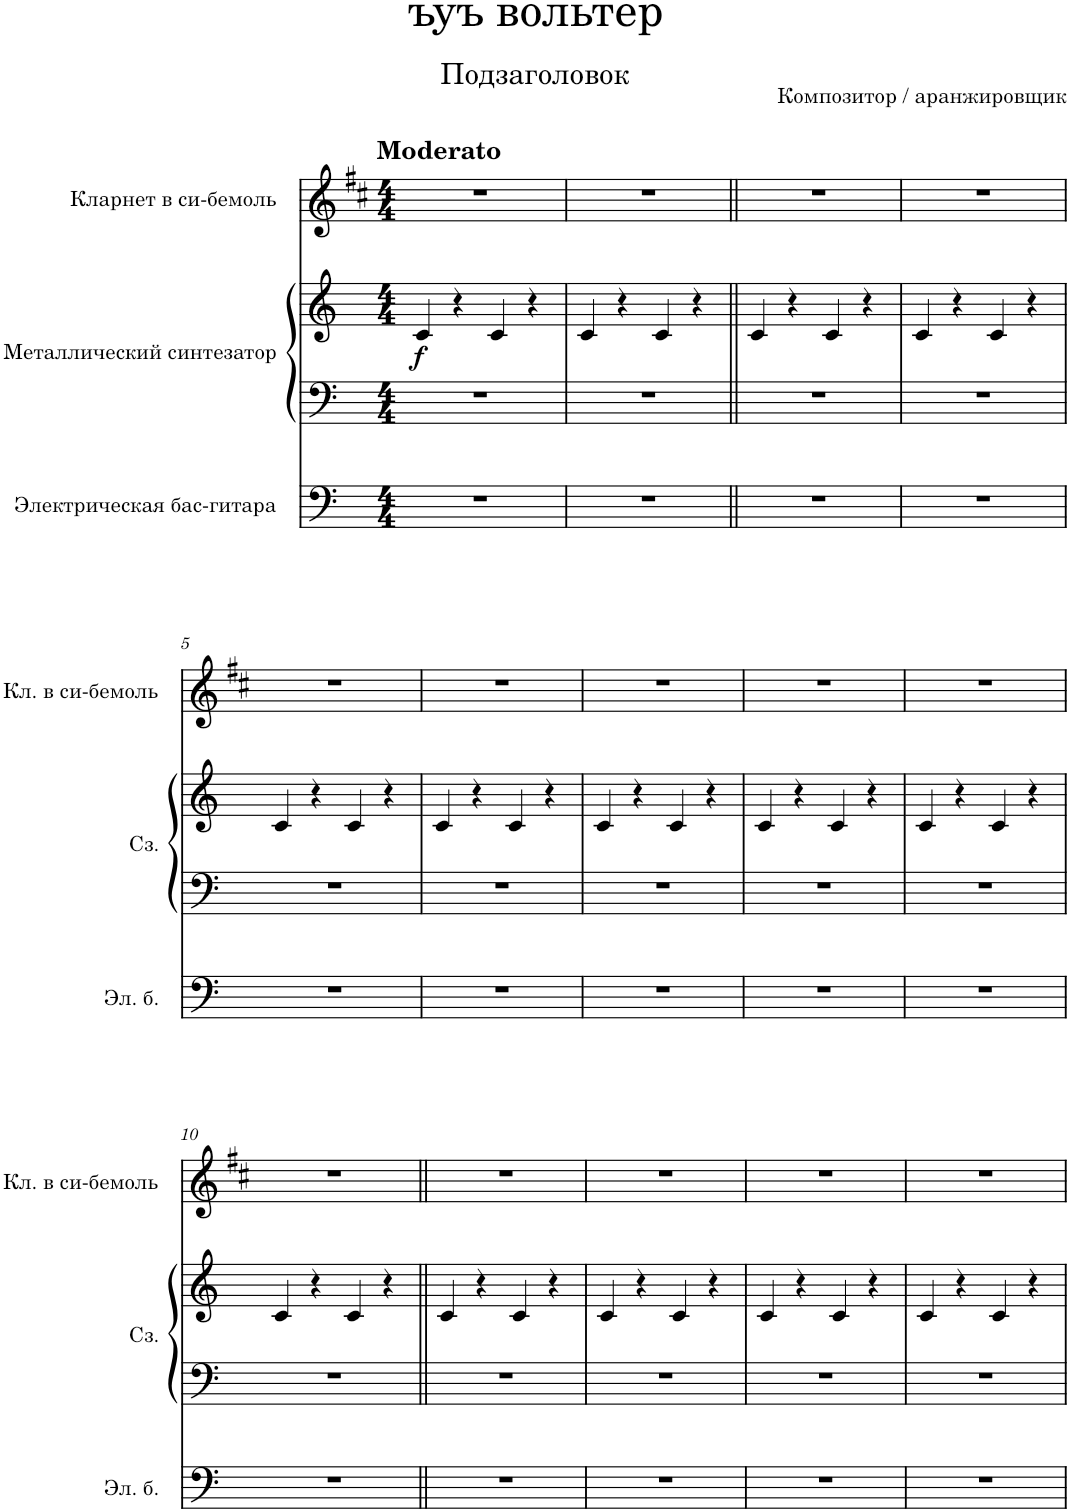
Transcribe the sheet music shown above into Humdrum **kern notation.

**kern	**kern	**kern	**dynam	**kern
*part3	*part2	*part2	*part2	*part1
*staff4	*staff3	*staff2	*staff2/3	*staff1
*I"Электрическая бас-гитара	*I"Металлический синтезатор	*	*	*I"Кларнет в си-бемоль
*clefF4	*clefF4	*clefG2	*	*clefG2
*Trd7c12	*	*	*	*Trd1c2
*k[]	*k[]	*k[]	*	*k[f#c#]
*M4/4	*M4/4	*M4/4	*	*M4/4
=1	=1	=1	=1	=1
!	!	!	!	!LO:TX:a:B:t=Moderato
!	!	!	!LO:DY:b	!
1r	1r	4c/	f	1r
.	.	4r	.	.
.	.	4c/	.	.
.	.	4r	.	.
=2	=2	=2	=2	=2
1r	1r	4c/	.	1r
.	.	4r	.	.
.	.	4c/	.	.
.	.	4r	.	.
=3||	=3||	=3||	=3||	=3||
1r	1r	4c/	.	1r
.	.	4r	.	.
.	.	4c/	.	.
.	.	4r	.	.
=4	=4	=4	=4	=4
1r	1r	4c/	.	1r
.	.	4r	.	.
.	.	4c/	.	.
.	.	4r	.	.
!!LO:LB:g=z
=5	=5	=5	=5	=5
1r	1r	4c/	.	1r
.	.	4r	.	.
.	.	4c/	.	.
.	.	4r	.	.
=6	=6	=6	=6	=6
1r	1r	4c/	.	1r
.	.	4r	.	.
.	.	4c/	.	.
.	.	4r	.	.
=7	=7	=7	=7	=7
1r	1r	4c/	.	1r
.	.	4r	.	.
.	.	4c/	.	.
.	.	4r	.	.
=8	=8	=8	=8	=8
1r	1r	4c/	.	1r
.	.	4r	.	.
.	.	4c/	.	.
.	.	4r	.	.
=9	=9	=9	=9	=9
1r	1r	4c/	.	1r
.	.	4r	.	.
.	.	4c/	.	.
.	.	4r	.	.
!!LO:LB:g=z
=10	=10	=10	=10	=10
1r	1r	4c/	.	1r
.	.	4r	.	.
.	.	4c/	.	.
.	.	4r	.	.
=11||	=11||	=11||	=11||	=11||
1r	1r	4c/	.	1r
.	.	4r	.	.
.	.	4c/	.	.
.	.	4r	.	.
=12	=12	=12	=12	=12
1r	1r	4c/	.	1r
.	.	4r	.	.
.	.	4c/	.	.
.	.	4r	.	.
=13	=13	=13	=13	=13
1r	1r	4c/	.	1r
.	.	4r	.	.
.	.	4c/	.	.
.	.	4r	.	.
=14	=14	=14	=14	=14
1r	1r	4c/	.	1r
.	.	4r	.	.
.	.	4c/	.	.
.	.	4r	.	.
=	=	=	=	=
*-	*-	*-	*-	*-
